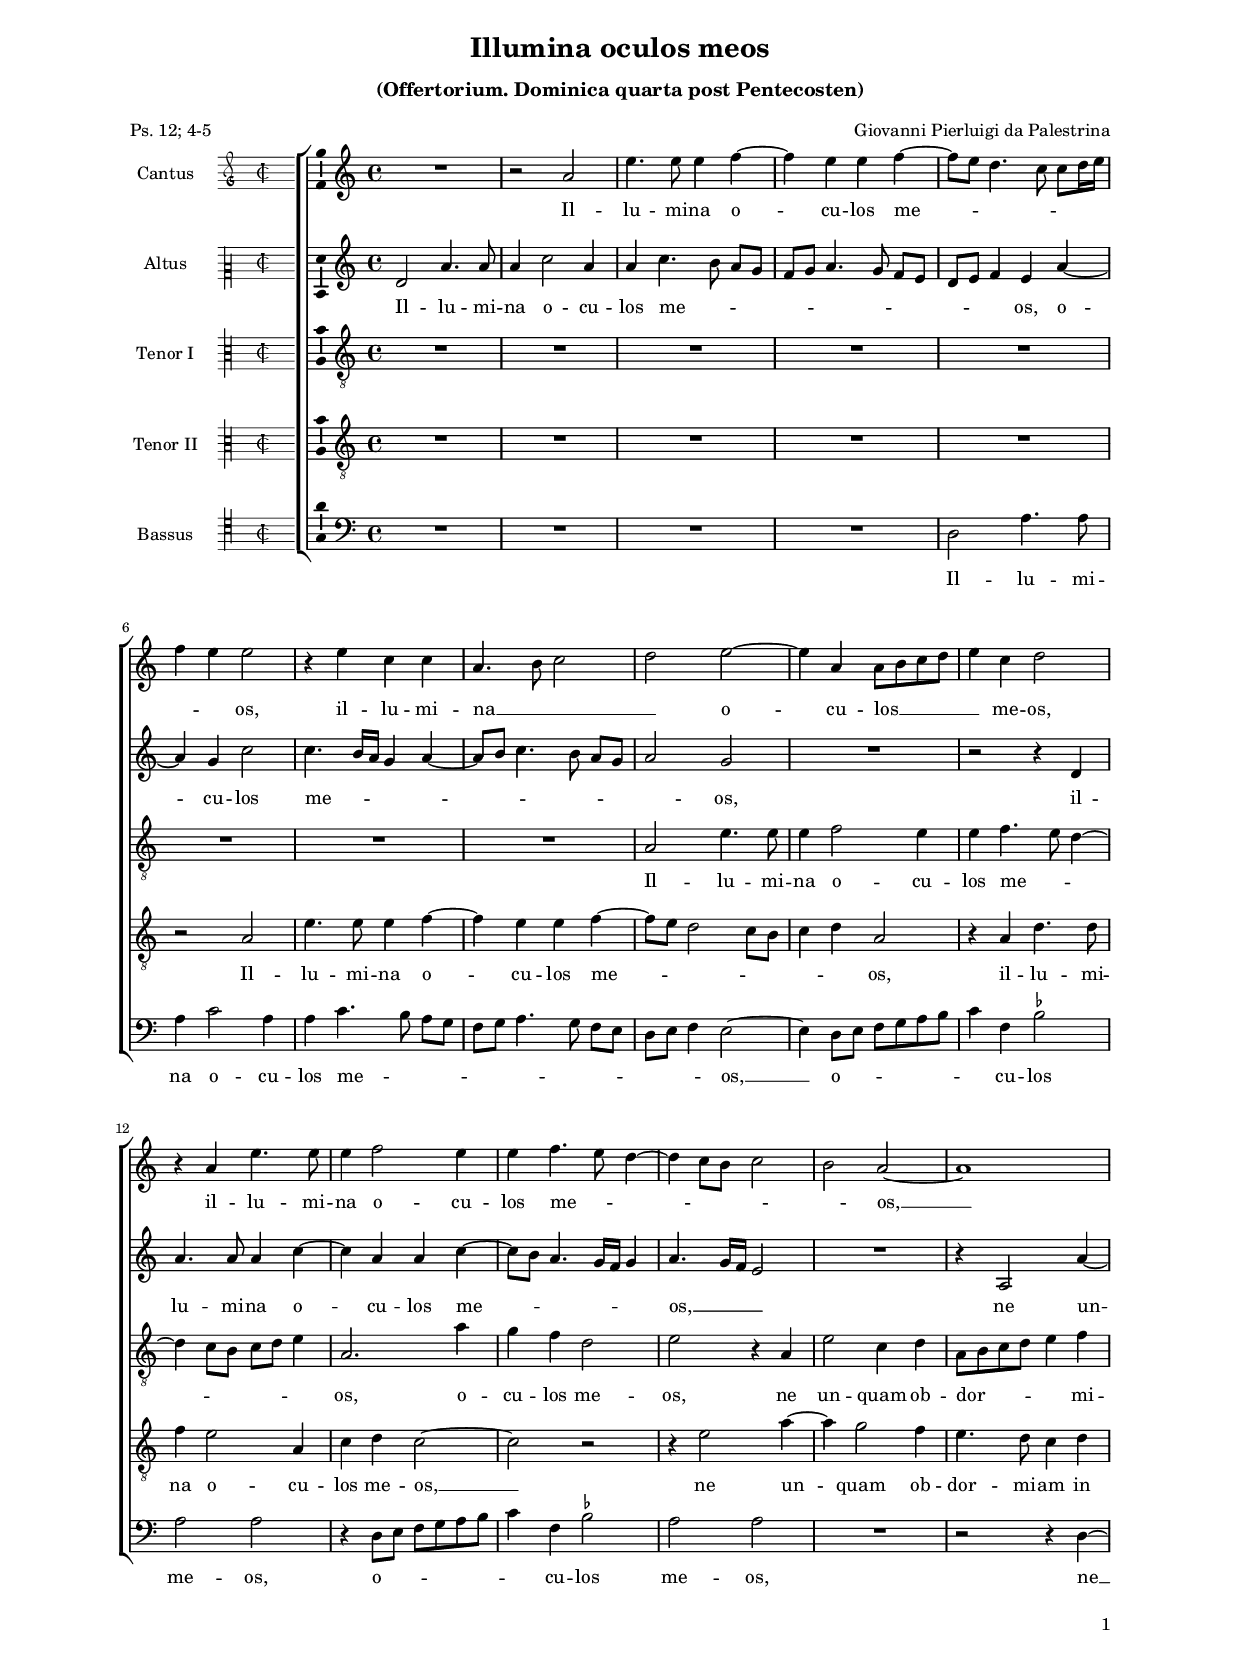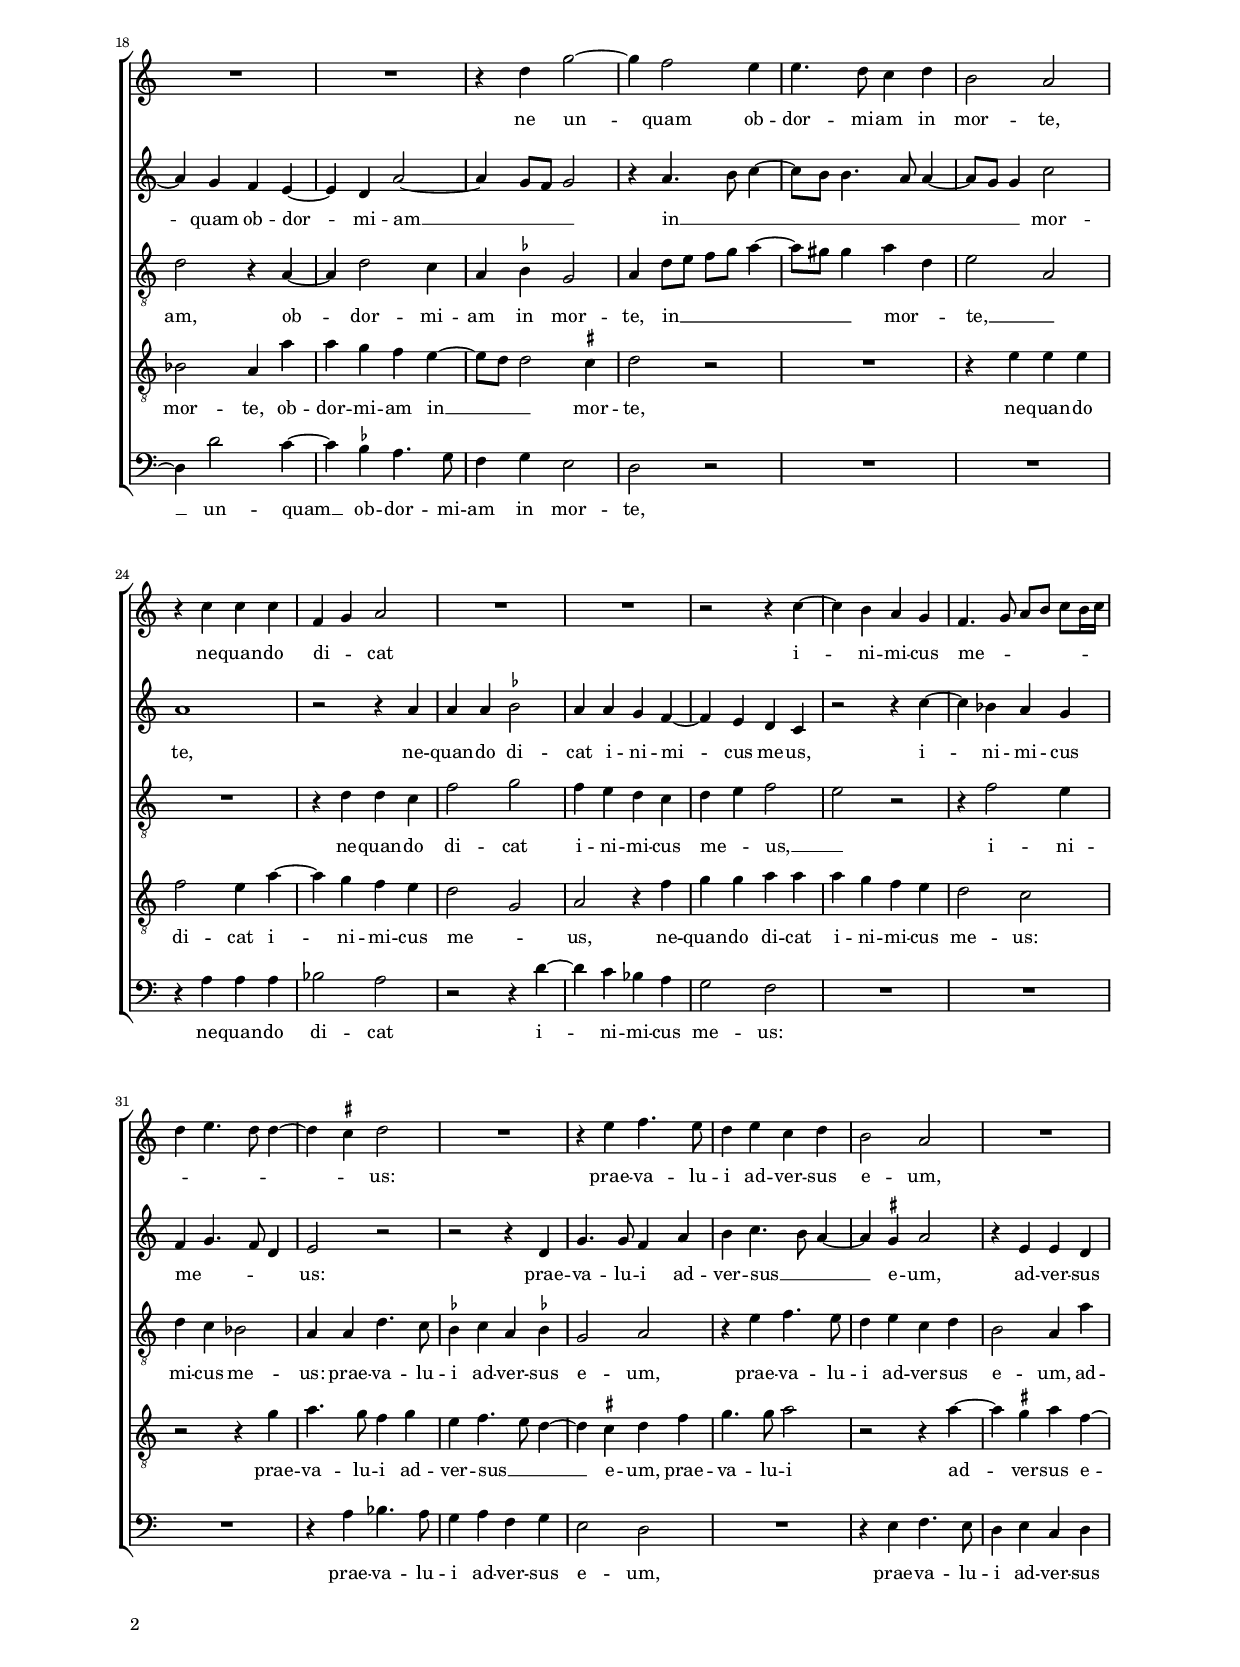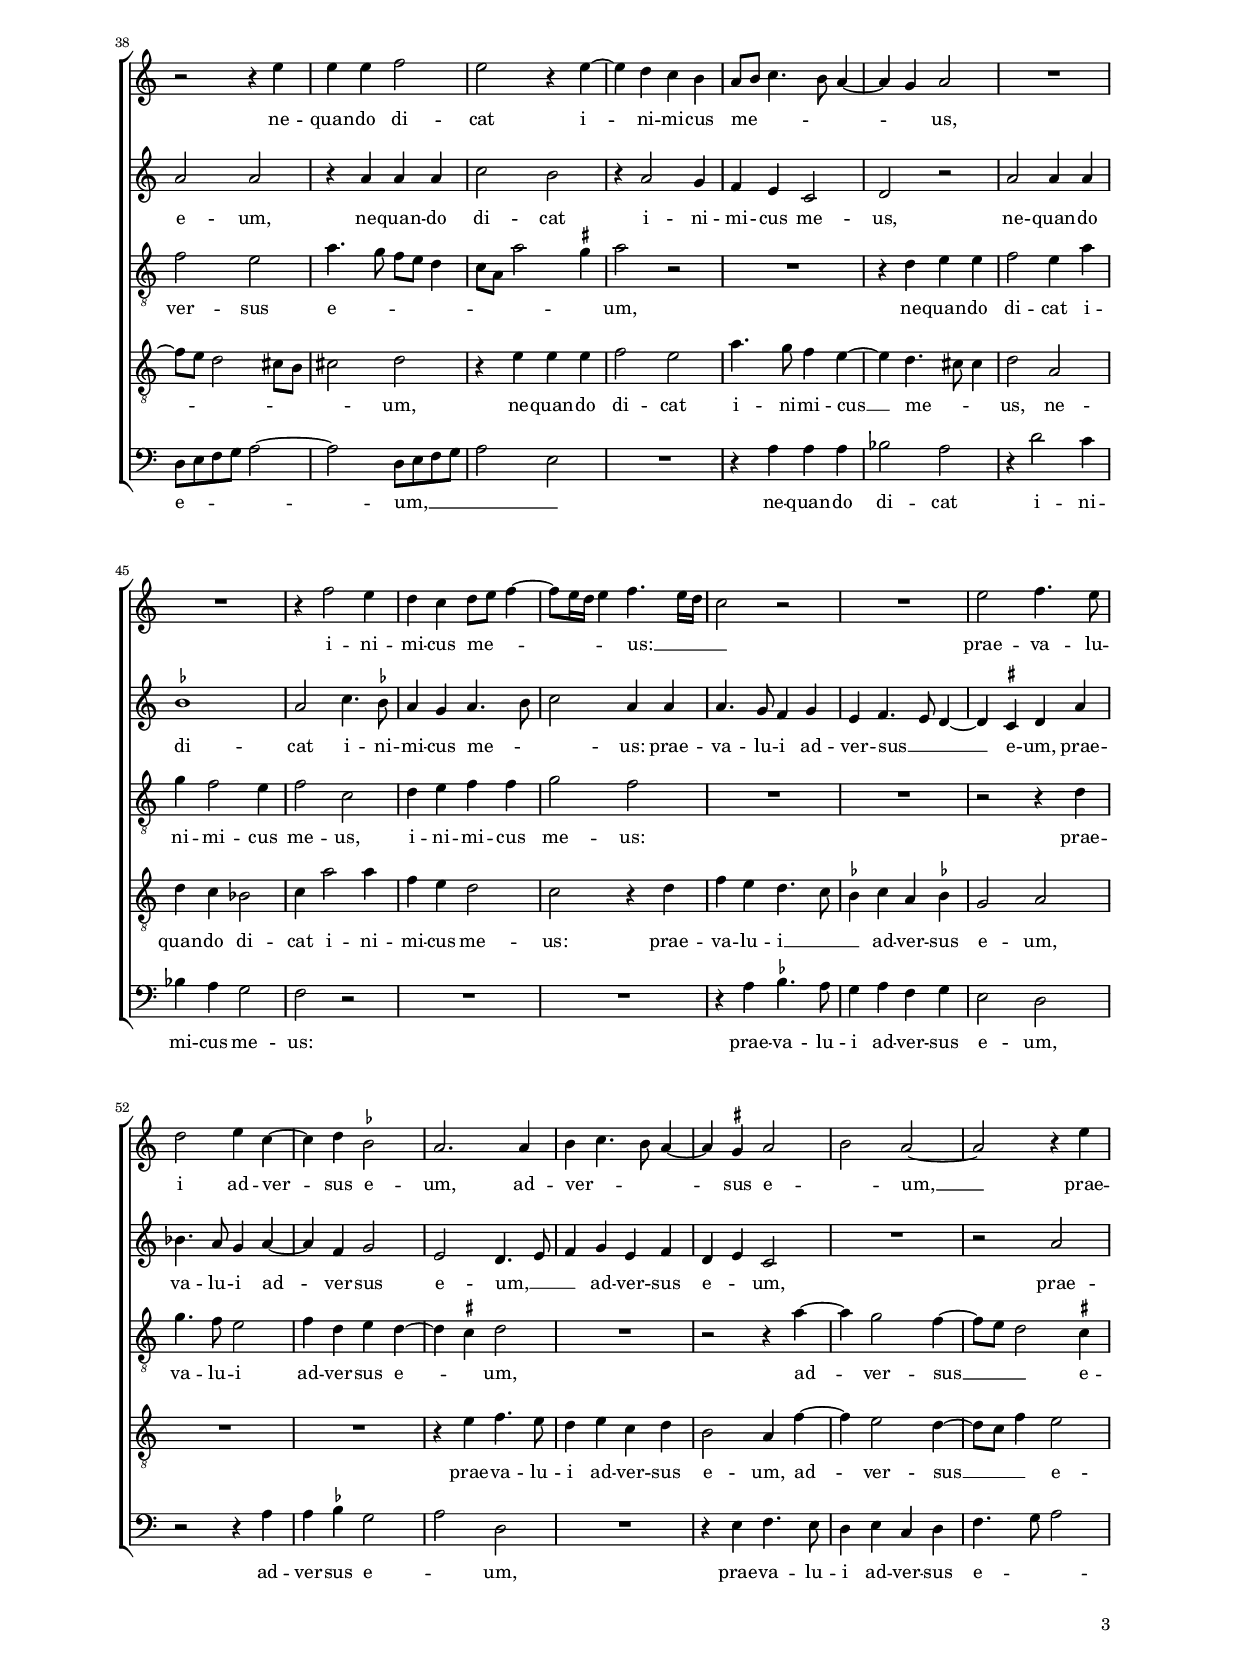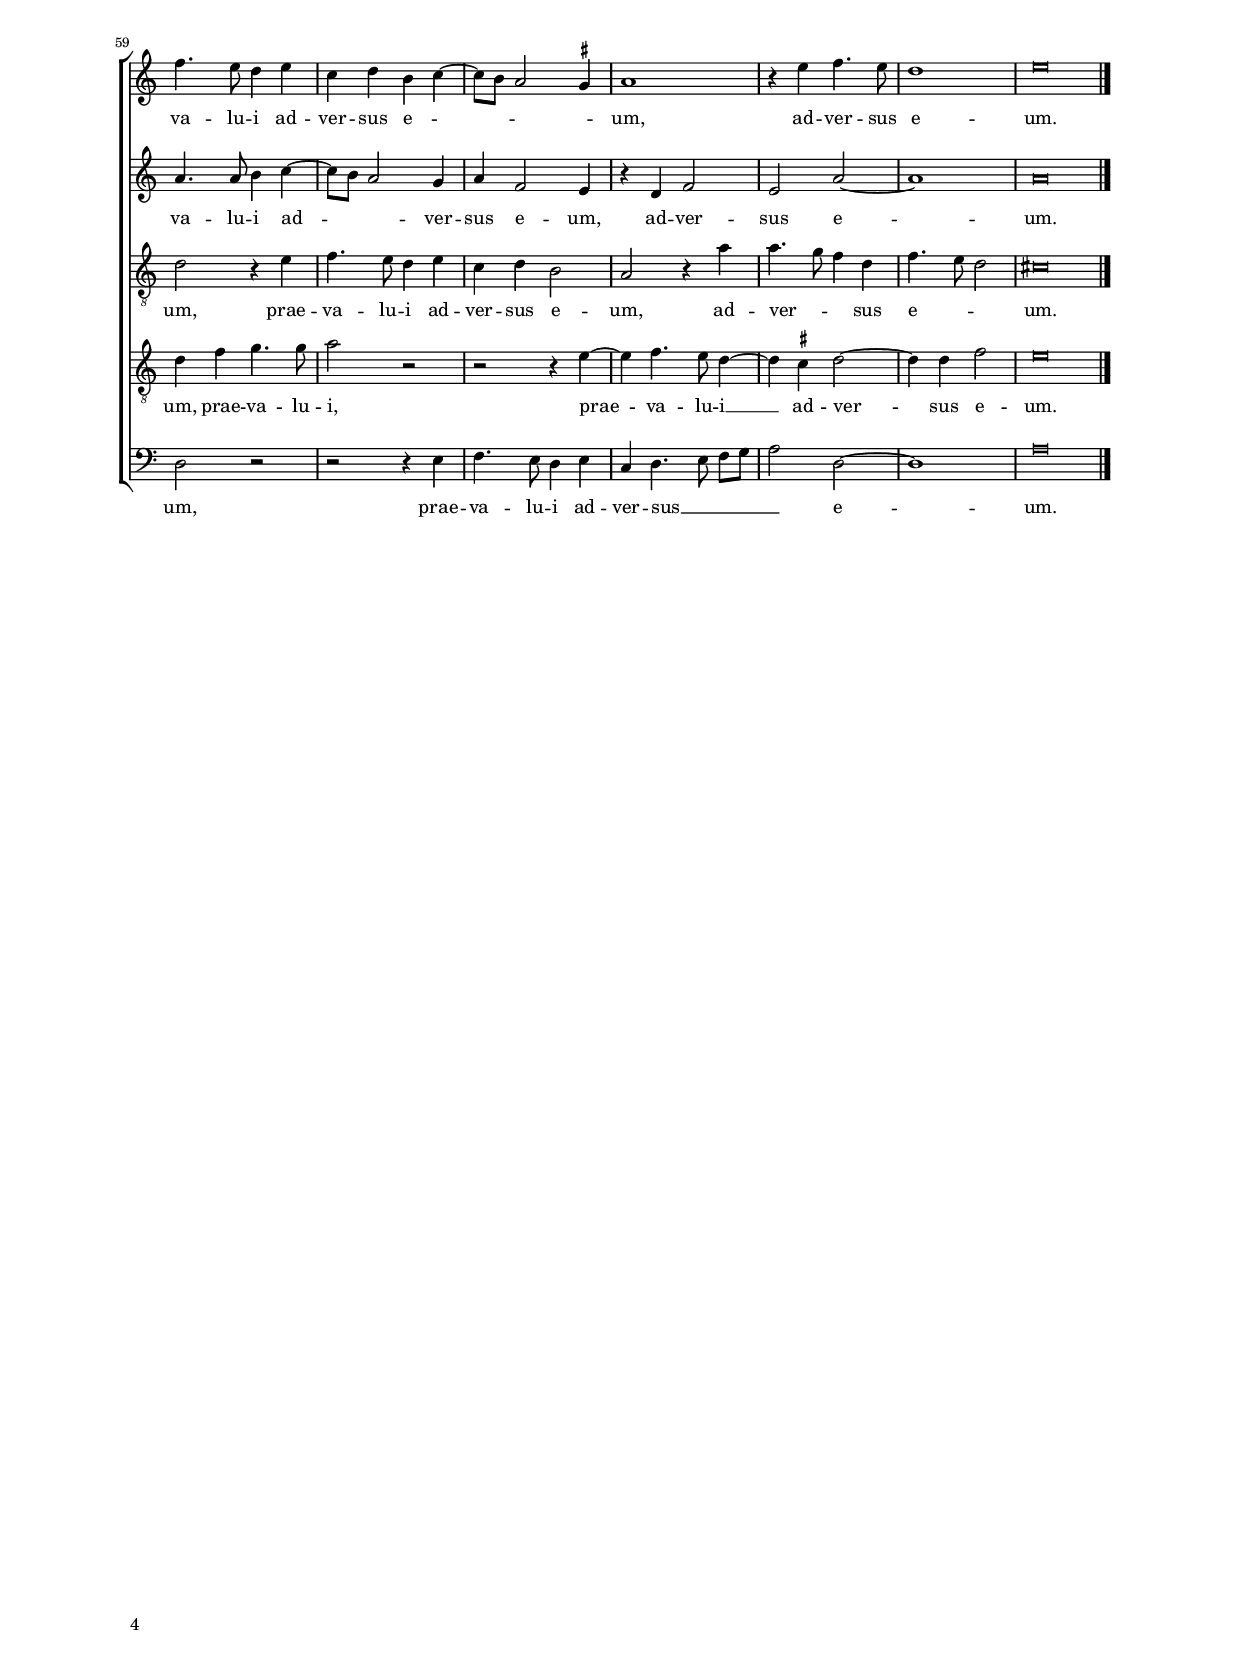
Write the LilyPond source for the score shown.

\header
{
  title="Illumina oculos meos"
  subtitle=\markup { \column { \vspace #0.5 "(Offertorium. Dominica quarta post Pentecosten)" \transparent "x" } }
  poet="Ps. 12; 4-5"
  composer="Giovanni Pierluigi da Palestrina"
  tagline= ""
}

\version "2.24.1"
\language deutsch
#(set-global-staff-size 15)
% #(set-default-paper-size "letter")
#(ly:set-option 'point-and-click #f)




	ficta = { \once \set suggestAccidentals = ##t }

	forget = #(define-music-function (music) (ly:music?) #{
		\accidentalStyle forget
		$music
		\accidentalStyle default
		#})


    
\paper
	{
	top-margin = 1.6 \cm
	bottom-margin = 1 \cm
	left-margin = 2.2 \cm
	right-margin = 2.2 \cm
	ragged-bottom = ##f
	ragged-last-bottom = ##t
	print-page-number = ##f
	system-system-spacing = #'((basic-distance . 17) (minimum-distance . 14) (padding . 5) (strechability . 150))
	oddFooterMarkup=\markup   \fill-line { "" \fromproperty #'page:page-number-string }
	evenFooterMarkup=\markup  \fill-line { \fromproperty #'page:page-number-string "" }
	last-bottom-spacing = #'((basic-distance . 12) (minimum-distance . 7) (padding . 4))
%	systems-per-page = 3
%   page-count = 3
    system-count = 10
%	min-systems-per-page = 3
%	print-all-headers = ##t
%	print-first-page-number = ##t
%	first-page-number = 1
	}

	
global = {
	\key c \major
	\time 4/4
    \set Score.tempoHideNote = ##t
    \tempo 4 = 100
    \skip 1*64
    \set Score.measureLength = #(ly:make-moment 2/1)
    \skip 1*2 \bar "|."
	}
    

incipitcantus = \relative c' {
    \time 2/2
    \clef "petrucci-g2"
    \key c \major
    }
    
incipitcantusVoice = <<
    \new MensuralVoice <<
        { s1 \noBreak }
        \incipitcantus
    >>
    >>
    
    
incipitaltus = \relative c' {
    \time 2/2
    \clef "petrucci-c2"
    \key c \major
    s4 \bar ""
    }
    
incipitaltusVoice = <<
    \new MensuralVoice <<
        { s1 \noBreak }
        \incipitaltus
    >>
    >>
    
incipittenor = \relative c' {
    \time 2/2
    \clef "petrucci-c3"
    \key c \major
    }
    
incipittenorVoice = <<
    \new MensuralVoice <<
        { s1 \noBreak }
        \incipittenor
    >>
    >>
    
incipitquintus = \relative c' {
    \time 2/2
    \clef "petrucci-c3"
    \key c \major
    }
    
incipitquintusVoice = <<
    \new MensuralVoice <<
        { s1 \noBreak }
        \incipitquintus
    >>
    >>
    
    
incipitbassus= \relative c {
    \time 2/2
    \clef "petrucci-c4"
    \key c \major
    }
    
incipitbassusVoice = <<
    \new MensuralVoice <<
        { s1 \noBreak }
        \incipitbassus
    >>
    >>


cantus =  \relative c''
	{
	R1
	r2 a
	e'4. e8 e4 f~
	f4 e e f~
%5
	f8 e d4. c8 c[ d16 e] |
	f4 e e2
	r4 e c c
	a4. h8 c2
	d2 e~
%10
	e4 a, a8 h c d |
	e4 c d2
	r4 a e'4. e8
	e4 f2 e4
	e4 f4. e8 d4~
%15
	d4 c8 h c2 |
	h2 a~
	a1
	R1
	R1
%20
	r4 d g2~ |
	g4 f2 e4
	e4. d8 c4 d
	h2 a
	r4 c c c
%25
	f,4 g a2 |
	R1
	R1
	r2 r4 c~
	c4 h a g
%30
	f4. g8 a h c[ h16 c] |
	d4 e4. d8 d4~
	d4 \ficta cis d2
	R1
	r4 e f4. e8
%35
	d4 e c d |
	h2 a
	R1
	r2 r4 e'
	e4 e f2
%40
	e2 r4 e~ |
	e4 d c h
	a8 h c4. h8 a4~
	a4 g a2
	R1
%45
	R1 |
	r4 f'2 e4
	d4 c d8 e f4~
	f8 e16 d e4 f4. e16 d
	c2 r
%50
	R1 |
	e2 f4. e8
	d2 e4 c~
	c4 d \ficta b2
	a2. a4
%55
	h4 c4. h8 a4~ |
	a4 \ficta gis a2
	h2 a~
	a2 r4 e'
	f4. e8 d4 e
%60
	c4 d h c~ |
	c8 h a2 \ficta gis4
	a1
	r4 e' f4. e8
	d1
%65
	e\breve |
	}


altus =  \relative c'
	{
	d2 a'4. a8
	a4 c2 a4
	a4 c4. h8 a[ g]
	f8 g a4. g8 f[ e]
%5
	d8 e f4 e a~ |
	a4 g c2
	c4. h16 a g4 a~
	a8 h c4. h8 a[ g]
	a2 g
%10
	R1 |
	r2 r4 d \break \noPageBreak
	a'4. a8 a4 c~
	c4 a a c~
	c8 h a4. g16 f g4
%15
	a4. g16 f e2 |
	R1
	r4 a,2 a'4~ \pageBreak
	a4 g f e~
	e4 d a'2~
%20
	a4 g8 f g2 |
	r4 a4. h8 c4~
	c8 h h4. a8 a4~
	a8 g g4 c2 \break \noPageBreak
	a1
%25
	r2 r4 a |
	a4 a \ficta b2
	a4 a g f~
	f4 e d c
	r2 r4 c'~
%30
	c4 b a g | \break \noPageBreak
	f4 g4. f8 d4
	e2 r
	r2 r4 d
	g4. g8 f4 a
%35
	h4 c4. h8 a4~ |
	a4 \ficta gis a2
	r4 e e d \pageBreak
	a'2 a
	r4 a a a
%40
	c2 h |
	r4 a2 g4
	f4 e c2
	d2 r
	a'2 a4 a \break \noPageBreak
%45
	\ficta b1 |
	a2 c4. \ficta b8
	a4 g a4. h8
	c2 a4 a
	a4. g8 f4 g
%50
	e4 f4. e8 d4~ |
	d4 \ficta cis d a' \break \noPageBreak
	b4. a8 g4 a~
	a4 f g2
	e2 d4. e8
%55
	f4 g e f |
	d4 e c2
	R1
	r2 a' \pageBreak
	a4. a8 h4 c~
%60
	c8 h a2 g4 |
	a4 f2 e4
	r4 d f2
	e2 a~
	a1
%65
	a\breve |
	}


tenor =  \relative c'
	{
	R1
	R1
	R1
	R1
%5
	R1 |
	R1
	R1
	R1
	a2 e'4. e8
%10
	e4 f2 e4 |
	e4 f4. e8 d4~
	d4 c8 h c d e4
	a,2. a'4
	g4 f d2
%15
	e2 r4 a, |
	e'2 c4 d
	a8 h c d e4 f
	d2 r4 a~
	a4 d2 c4
%20
	a4 \ficta b g2 |
	a4 d8 e f g a4~
	a8 gis gis4 a d,
	e2 a,
	R1
%25
	r4 d d c  |
	f2 g
	f4 e d c
	d4 e f2
	e2 r
%30
	r4 f2 e4 |
	d4 c b2
	a4 a d4. c8
	\ficta b4 c a \ficta b!
	g2 a
%35
	r4 e' f4. e8 |
	d4 e c d
	h2 a4 a'
	f2 e
	a4. g8 f e d4
%40
	c8 a a'2 \ficta gis4 |
	a2 r
	R1
	r4 d, e e
	f2 e4 a
%45
	g4 f2 e4 |
	f2 c
	d4 e f f
	g2 f
	R1
%50
	R1 |
	r2 r4 d
	g4. f8 e2
	f4 d e d~
	d4 \ficta cis d2
%55
	R1 |
	r2 r4 a'~
	a4 g2 f4~
	f8 e d2 \ficta cis4
	d2 r4 e
%60
	f4. e8 d4 e |
	c4 d h2
	a2 r4 a'
	a4. g8 f4 d
	f4. e8 d2
%65
	cis\breve |
	}


quintus  =  \relative c'
	{
	R1
	R1
	R1
	R1
%5
	R1 |
	r2 a
	e'4. e8 e4 f~
	f4 e e f~
	f8 e d2 c8 h
%10
	c4 d a2 |
	r4 a d4. d8
	f4 e2 a,4
	c4 d c2~
	c2 r
%15
	r4 e2 a4~ |
	a4 g2 f4
	e4. d8 c4 d
	b2 a4 a'
	a4 g f e~
%20
	e8 d d2 \ficta cis4 |
	d2 r
	R1
	r4 e e e
	f2 e4 a~
%25
	a4 g f e |
	d2 g,
	a2 r4 f'
	g4 g a a
	a4 g f e
%30
	d2 c |
	r2 r4 g'
	a4. g8 f4 g
	e4 f4. e8 d4~
	d4 \ficta cis d f
%35
	g4. g8 a2 |
	r2 r4 a~
	a4 \ficta gis a f~
	f8 e d2 cis8 h
	cis2 d
%40
	r4 e e e |
	f2 e
	a4. g8 f4 e~
	e4 d4. cis8 cis4
	d2 a
%45
	d4 c b2 |
	c4 a'2 a4
	f4 e d2
	c2 r4 d
	f4 e d4. c8
%50
	\ficta b4 c a \ficta b! |
	g2 a
	R1
	R1
	r4 e' f4. e8
%55
	d4 e c d |
	h2 a4 f'~
	f4 e2 d4~
	d8 c f4 e2
	d4 f g4. g8
%60
	a2 r |
	r2 r4 e~
	e4 f4. e8 d4~
	d4 \ficta cis d2~
	d4 d f2
%65
	e\breve |
	}


bassus  =  \relative c
	{
	R1
	R1
	R1
	R1
%5
	d2 a'4. a8 |
	a4 c2 a4
	a4 c4. h8 a[ g]
	f8 g a4. g8 f[ e]
	d8 e f4 e2~
%10
	e4 d8 e f g a h |
	c4 f, \ficta b2
	a2 a
	r4 d,8 e f g a h
	c4 f, \ficta b2
%15
	a2 a |
	R1
	r2 r4 d,~
	d4 d'2 c4~
	c4 \ficta b a4. g8
%20
	f4 g e2 |
	d2 r
	R1
	R1
	r4 a' a a
%25
	b2 a |
	r2 r4 d~
	d4 c b a
	g2 f
	R1
%30
	R1 |
	R1
	r4 a b4. a8
	g4 a f g
	e2 d
%35
	R1 |
	r4 e f4. e8
	d4 e c d
	d8 e f g a2~
	a2 d,8 e f g
%40
	a2 e |
	R1
	r4 a a a
	b2 a
	r4 d2 c4
%45
	b4 a g2
	f2 r
	R1
	R1 |
	r4 a \ficta b4. a8
%50
	g4 a f g
	e2 d
	r2 r4 a'
	a4 \ficta b g2 |
	a2 d,
%55
	R1
	r4 e f4. e8
	d4 e c d
	f4. g8 a2 |
	d,2 r
%60
	r2 r4 e
	f4. e8 d4 e
	c4 d4. e8 f[ g]
	a2 d,~ |
	d1
%65
	a'\breve |	
	}


lyricscantus = \lyricmode {
    Il -- lu -- mi -- na o -- cu -- los me -- _ _ _ _ _ _ _ _ os,
    il -- lu -- mi -- na __ _ _ _ o -- cu -- los __ _ _ _ _ me -- os,
    il -- lu -- mi -- na o -- cu -- los me -- _ _ _ _ _ _ os, __
    ne un -- quam ob -- dor -- mi -- am in mor -- te,
    ne -- quan -- do di -- _ cat i -- ni -- mi -- cus me -- _ _ _ _ _ _ _ _ _ _ _ us:
    prae -- va -- lu -- i ad -- ver -- sus e -- um,
    ne -- quan -- do di -- cat i -- ni -- mi -- cus me -- _ _ _ _ _ us,
    i -- ni -- mi -- cus me -- _ _ _ _ _ us: __ _ _ _
    prae -- va -- lu -- i ad -- ver -- sus e -- um,
    ad -- ver -- _ _ _ sus e -- _ um, __
    prae -- va -- lu -- i ad -- ver -- sus e -- _ _ _ _ um,
    ad -- ver -- sus e -- um.
	}


lyricsaltus = \lyricmode {
    Il -- lu -- mi -- na o -- cu -- los me -- _ _ _ _ _ _ _ _ _ _ _ _ os,
    o -- cu -- los me -- _ _ _ _ _ _ _ _ _ _ os,
    il -- lu -- mi -- na o -- cu -- los me -- _ _ _ _ _ os, __ _ _ _
    ne un -- quam ob -- dor -- mi -- am __ _ _ _ in __ _ _ _ _ _ _ _ _ mor -- te,
    ne -- quan -- do di -- cat i -- ni -- mi -- cus me -- us,
    i -- ni -- mi -- cus me -- _ _ _ us:
    prae -- va -- lu -- i ad -- ver -- sus __ _ _ e -- um,
    ad -- ver -- sus e -- um,
    ne -- quan -- do di -- cat i -- ni -- mi -- cus me -- us,
    ne -- quan -- do di -- cat i -- ni -- mi -- cus me -- _ _ us:
    prae -- va -- lu -- i ad -- ver -- sus __ _ _ e -- um,
    prae -- va -- lu -- i ad -- ver -- sus e -- um, __ _ _ 
    ad -- ver -- sus e -- _ um,
    prae -- va -- lu -- i ad -- _ _ ver -- sus e -- um,
    ad -- ver -- sus e -- um.
	}


lyricstenor = \lyricmode {
    Il -- lu -- mi -- na o -- cu -- los me -- _ _ _ _ _ _ _ os,
    o -- cu -- los me -- os,
    ne un -- quam ob -- dor -- _ _ _ _ mi -- am,
    ob -- dor -- mi -- am in mor -- te,
    in __ _ _ _ _ _ _ mor -- _ te, __ _
    ne -- quan -- do di -- cat i -- ni -- mi -- cus me -- _ us, __ _
    i -- ni -- mi -- cus me -- us:
    prae -- va -- lu -- i ad -- ver -- sus e -- um,
    prae -- va -- lu -- i ad -- ver -- sus e -- um,
    ad -- ver -- sus e -- _ _ _ _ _ _ _ _ um,
    ne -- quan -- do di -- cat i -- ni -- mi -- cus me -- us,
    i -- ni -- mi -- cus me -- us:
    prae -- va -- lu -- i ad -- ver -- sus e -- _ um,
    ad -- ver -- sus __ _ _ e -- um,
    prae -- va -- lu -- i ad -- ver -- sus e -- um,
    ad -- ver -- _ _ sus e -- _ _ um.
	}


lyricsquintus = \lyricmode {
    Il -- lu -- mi -- na o -- cu -- los me -- _ _ _ _ _ _ os,
    il -- lu -- mi -- na o -- cu -- los me -- os, __
    ne un -- quam ob -- dor -- mi -- am in mor -- te,
    ob -- dor -- mi -- am in __ _ _ mor -- te,
    ne -- quan -- do di -- cat i -- ni -- mi -- cus me -- _ us,
    ne -- quan -- do di -- cat i -- ni -- mi -- cus me -- us:
    prae -- va -- lu -- i ad -- ver -- sus __ _ _ e -- um,
    prae -- va -- lu -- i ad -- ver -- sus e -- _ _ _ _ _ um,
    ne -- quan -- do di -- cat i -- ni -- mi -- cus __ me -- _ _ us,
    ne -- quan -- do di -- cat i -- ni -- mi -- cus me -- us:
    prae -- va -- lu -- i __ _ _ ad -- ver -- sus e -- um,
    prae -- va -- lu -- i ad -- ver -- sus e -- um,
    ad -- ver -- sus __ _ _ e -- um,
    prae -- va -- lu -- i,
    prae -- va -- lu -- i __ ad -- ver -- sus e -- um.
	}


lyricsbassus = \lyricmode {
    Il -- lu -- mi -- na o -- cu -- los me -- _ _ _ _ _ _ _ _ _ _ _ _ os, __ 
    o -- _ _ _ _ _ _ cu -- los me -- os,
    o -- _ _ _ _ _ _ cu -- los me -- os,
    ne __ un -- quam __ ob -- dor -- mi -- am in mor -- te,
    ne -- quan -- do di -- cat i -- ni -- mi -- cus me -- us:
    prae -- va -- lu -- i ad -- ver -- sus e -- um,
    prae -- va -- lu -- i ad -- ver -- sus e -- _ _ _ _ um, __ _ _ _ _ _
    ne -- quan -- do di -- cat i -- ni -- mi -- cus me -- us:
    prae -- va -- lu -- i ad -- ver -- sus e -- um,
    ad -- ver -- sus e -- _ um,
    prae -- va -- lu -- i ad -- ver -- sus e -- _ _ um,
    prae -- va -- lu -- i ad -- ver -- sus __ _ _ _ _ e -- um.
	}


\score
{  
    \transpose c c {
	\new ChoirStaff \with { \override StaffGrouper.staff-staff-spacing.basic-distance = #12 }
	<<

	\new Staff << \global
	\new Voice="v1" {
		\set Staff.instrumentName="Cantus"
        \incipit \incipitcantusVoice
%		\set Staff.instrumentName= "S"
		\set Staff.midiInstrument = "reed organ"
		\clef violin
		\cantus }
	\new Lyrics \lyricsto "v1" {\lyricscantus }
	>>


	\new Staff << \global
	\new Voice="v2" {
		\set Staff.instrumentName="Altus"
        \incipit \incipitaltusVoice
%		\set Staff.instrumentName= "A"
		\set Staff.midiInstrument = "reed organ"
		\clef violin % "G_8"
		\altus}
	\new Lyrics \lyricsto "v2" {\lyricsaltus }
	>>


	\new Staff << \global
	\new Voice="v3" {
		\set Staff.instrumentName="Tenor I"
        \incipit \incipittenorVoice
%		\set Staff.instrumentName= "T"
		\set Staff.midiInstrument = "reed organ"
		\clef "G_8"
		\tenor }
	\new Lyrics \lyricsto "v3" {\lyricstenor }
	>>


	\new Staff << \global
	\new Voice="v5" {
		\set Staff.instrumentName="Tenor II"
        \incipit \incipitquintusVoice
%		\set Staff.instrumentName= "Q"
		\set Staff.midiInstrument = "reed organ"
		\clef "G_8"
		\quintus}
	\new Lyrics \lyricsto "v5" {\lyricsquintus }
	>>


	\new Staff << \global
	\new Voice="v4" {
		\set Staff.instrumentName="Bassus"
        \incipit \incipitbassusVoice
%		\set Staff.instrumentName= "B"
		\set Staff.midiInstrument = "reed organ"
		\clef bass 
		\bassus }
	\new Lyrics \lyricsto "v4" {\lyricsbassus}
	>>

	>>
	} % transpose

	\layout
	{
	indent = 3\cm
    incipit-width = 1.3 \cm
	\context { \Lyrics \override VerticalAxisGroup.nonstaff-relatedstaff-spacing.padding = #1.5 }
%	\context { \Lyrics \override LyricText.font-size = #1 }
	\context { \Staff \override TimeSignature.break-visibility = #end-of-line-invisible }
	\context { \Staff \consists "Ambitus_engraver" }
%	\context { \Voice \override Slur.transparent = ##t }
	\context { \Score \override BarNumber.padding = #2 }
	\context { \Voice \override NoteHead.style = #'baroque }
	}

\midi
	{    	
	}

}


% EOF
